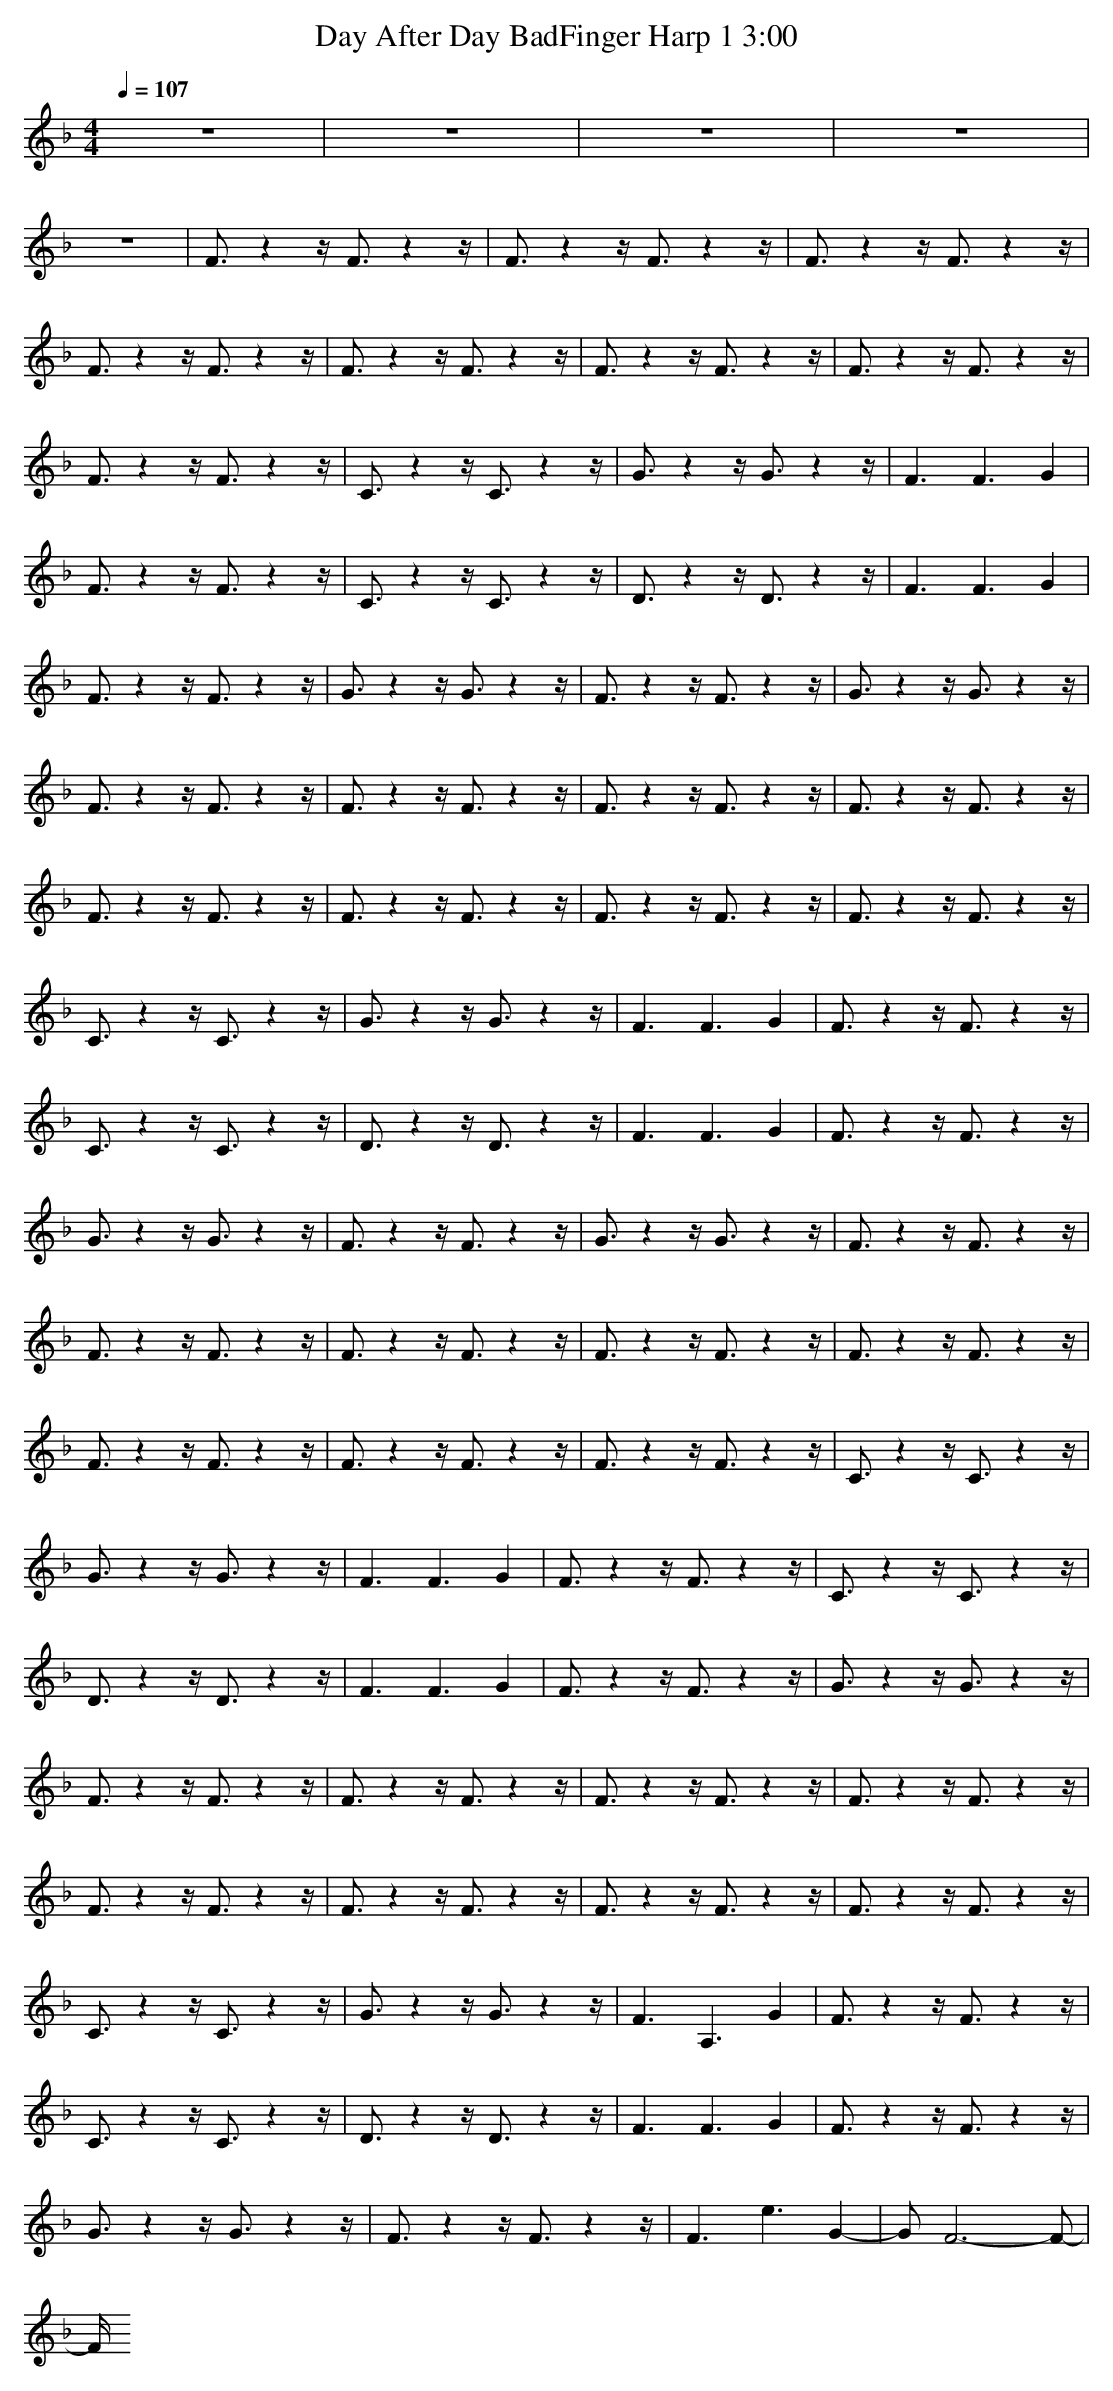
X:1
T: Day After Day BadFinger Harp 1 3:00
M:4/4
L:1/8
Q:1/4=107
K:F
z8|z8|z8|z8|
z8|F3/2z2z/2 F3/2z2z/2|F3/2z2z/2 F3/2z2z/2|F3/2z2z/2 F3/2z2z/2|
F3/2z2z/2 F3/2z2z/2|F3/2z2z/2 F3/2z2z/2|F3/2z2z/2 F3/2z2z/2|F3/2z2z/2 F3/2z2z/2|
F3/2z2z/2 F3/2z2z/2|C3/2z2z/2 C3/2z2z/2|G3/2z2z/2 G3/2z2z/2|F3F3 G2|
F3/2z2z/2 F3/2z2z/2|C3/2z2z/2 C3/2z2z/2|D3/2z2z/2 D3/2z2z/2|F3F3 G2|
F3/2z2z/2 F3/2z2z/2|G3/2z2z/2 G3/2z2z/2|F3/2z2z/2 F3/2z2z/2|G3/2z2z/2 G3/2z2z/2|
F3/2z2z/2 F3/2z2z/2|F3/2z2z/2 F3/2z2z/2|F3/2z2z/2 F3/2z2z/2|F3/2z2z/2 F3/2z2z/2|
F3/2z2z/2 F3/2z2z/2|F3/2z2z/2 F3/2z2z/2|F3/2z2z/2 F3/2z2z/2|F3/2z2z/2 F3/2z2z/2|
C3/2z2z/2 C3/2z2z/2|G3/2z2z/2 G3/2z2z/2|F3F3 G2|F3/2z2z/2 F3/2z2z/2|
C3/2z2z/2 C3/2z2z/2|D3/2z2z/2 D3/2z2z/2|F3F3 G2|F3/2z2z/2 F3/2z2z/2|
G3/2z2z/2 G3/2z2z/2|F3/2z2z/2 F3/2z2z/2|G3/2z2z/2 G3/2z2z/2|F3/2z2z/2 F3/2z2z/2|
F3/2z2z/2 F3/2z2z/2|F3/2z2z/2 F3/2z2z/2|F3/2z2z/2 F3/2z2z/2|F3/2z2z/2 F3/2z2z/2|
F3/2z2z/2 F3/2z2z/2|F3/2z2z/2 F3/2z2z/2|F3/2z2z/2 F3/2z2z/2|C3/2z2z/2 C3/2z2z/2|
G3/2z2z/2 G3/2z2z/2|F3F3 G2|F3/2z2z/2 F3/2z2z/2|C3/2z2z/2 C3/2z2z/2|
D3/2z2z/2 D3/2z2z/2|F3F3 G2|F3/2z2z/2 F3/2z2z/2|G3/2z2z/2 G3/2z2z/2|
F3/2z2z/2 F3/2z2z/2|F3/2z2z/2 F3/2z2z/2|F3/2z2z/2 F3/2z2z/2|F3/2z2z/2 F3/2z2z/2|
F3/2z2z/2 F3/2z2z/2|F3/2z2z/2 F3/2z2z/2|F3/2z2z/2 F3/2z2z/2|F3/2z2z/2 F3/2z2z/2|
C3/2z2z/2 C3/2z2z/2|G3/2z2z/2 G3/2z2z/2|F3A,3 G2|F3/2z2z/2 F3/2z2z/2|
C3/2z2z/2 C3/2z2z/2|D3/2z2z/2 D3/2z2z/2|F3F3 G2|F3/2z2z/2 F3/2z2z/2|
G3/2z2z/2 G3/2z2z/2|F3/2z2z/2 F3/2z2z/2|F3e3 G2-|GF6-F-|
F/2
